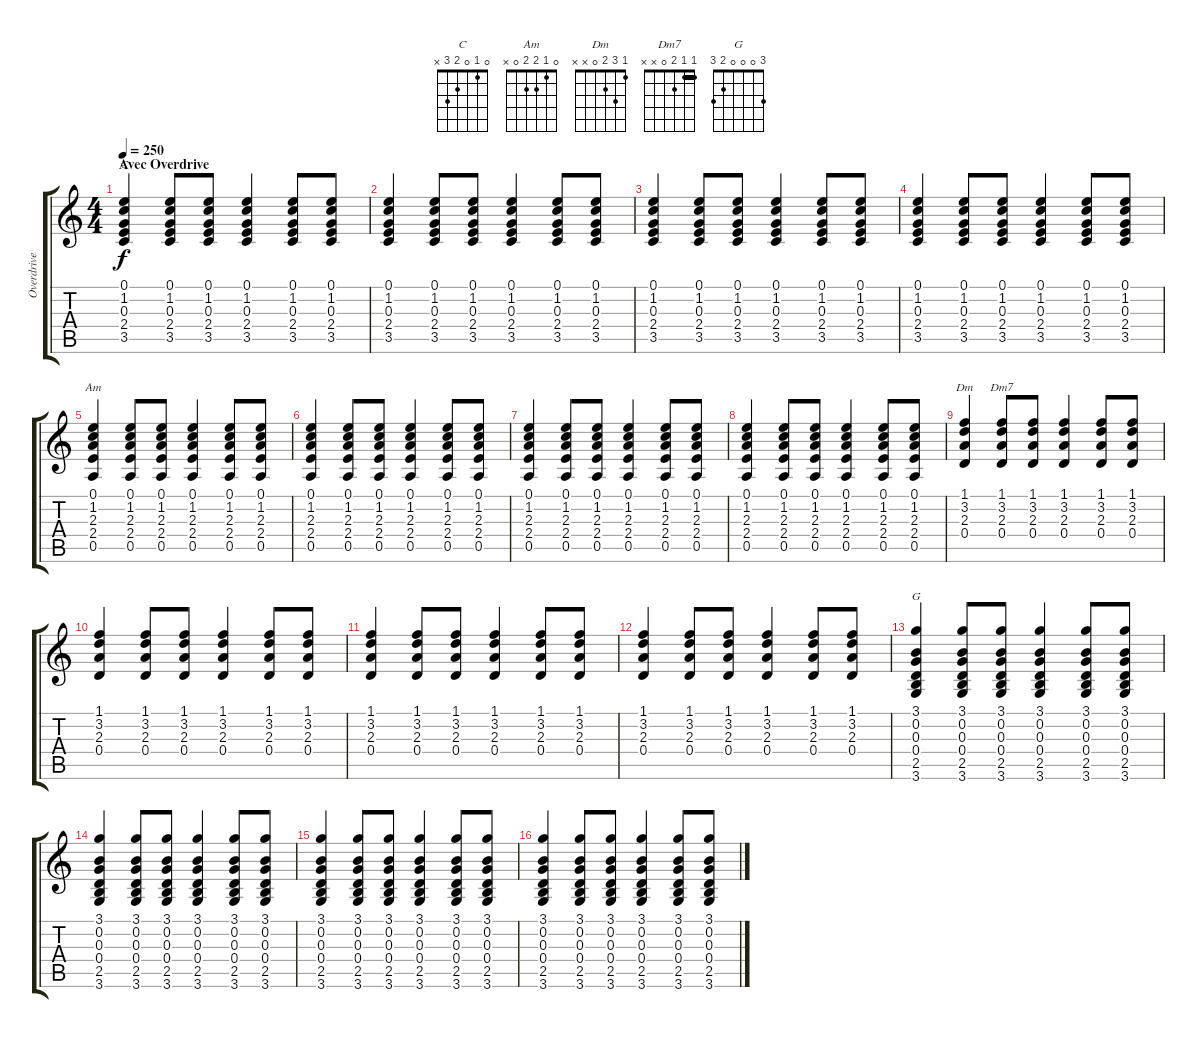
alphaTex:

\track ("Overdrive" "Overdrive") {instrument overdrivenguitar}
\staff {score tabs}
\tuning (E4 B3 G3 D3 A2 E2) {hide}
\chord ("C" 0 1 0 2 3 x)
\chord ("Am" 0 1 2 2 0 x)
\chord ("Dm" 1 3 2 0 x x)
\chord ("Dm7" 1 1 2 0 x x) {barre 1}
\chord ("G" 3 0 0 0 2 3)
\ts (4 4)
\section ("" "Avec Overdrive")
\tempo 250
\clef g2
\ks c
(0.1 1.2 0.3 2.4 3.5).4{ch "C" dy f} (0.1 1.2 0.3 2.4 3.5).8 (0.1 1.2 0.3 2.4 3.5).8 (0.1 1.2 0.3 2.4 3.5).4 (0.1 1.2 0.3 2.4 3.5).8 (0.1 1.2 0.3 2.4 3.5).8 |
(0.1 1.2 0.3 2.4 3.5).4 (0.1 1.2 0.3 2.4 3.5).8 (0.1 1.2 0.3 2.4 3.5).8 (0.1 1.2 0.3 2.4 3.5).4 (0.1 1.2 0.3 2.4 3.5).8 (0.1 1.2 0.3 2.4 3.5).8 |
(0.1 1.2 0.3 2.4 3.5).4 (0.1 1.2 0.3 2.4 3.5).8 (0.1 1.2 0.3 2.4 3.5).8 (0.1 1.2 0.3 2.4 3.5).4 (0.1 1.2 0.3 2.4 3.5).8 (0.1 1.2 0.3 2.4 3.5).8 |
(0.1 1.2 0.3 2.4 3.5).4 (0.1 1.2 0.3 2.4 3.5).8 (0.1 1.2 0.3 2.4 3.5).8 (0.1 1.2 0.3 2.4 3.5).4 (0.1 1.2 0.3 2.4 3.5).8 (0.1 1.2 0.3 2.4 3.5).8 |
(0.1 1.2 2.3 2.4 0.5).4{ch "Am"} (0.1 1.2 2.3 2.4 0.5).8 (0.1 1.2 2.3 2.4 0.5).8 (0.1 1.2 2.3 2.4 0.5).4 (0.1 1.2 2.3 2.4 0.5).8 (0.1 1.2 2.3 2.4 0.5).8 |
(0.1 1.2 2.3 2.4 0.5).4 (0.1 1.2 2.3 2.4 0.5).8 (0.1 1.2 2.3 2.4 0.5).8 (0.1 1.2 2.3 2.4 0.5).4 (0.1 1.2 2.3 2.4 0.5).8 (0.1 1.2 2.3 2.4 0.5).8 |
(0.1 1.2 2.3 2.4 0.5).4 (0.1 1.2 2.3 2.4 0.5).8 (0.1 1.2 2.3 2.4 0.5).8 (0.1 1.2 2.3 2.4 0.5).4 (0.1 1.2 2.3 2.4 0.5).8 (0.1 1.2 2.3 2.4 0.5).8 |
(0.1 1.2 2.3 2.4 0.5).4 (0.1 1.2 2.3 2.4 0.5).8 (0.1 1.2 2.3 2.4 0.5).8 (0.1 1.2 2.3 2.4 0.5).4 (0.1 1.2 2.3 2.4 0.5).8 (0.1 1.2 2.3 2.4 0.5).8 |
(1.1 3.2 2.3 0.4).4{ch "Dm"} (1.1 3.2 2.3 0.4).8{ch "Dm7"} (1.1 3.2 2.3 0.4).8 (1.1 3.2 2.3 0.4).4 (1.1 3.2 2.3 0.4).8 (1.1 3.2 2.3 0.4).8 |
(1.1 3.2 2.3 0.4).4 (1.1 3.2 2.3 0.4).8 (1.1 3.2 2.3 0.4).8 (1.1 3.2 2.3 0.4).4 (1.1 3.2 2.3 0.4).8 (1.1 3.2 2.3 0.4).8 |
(1.1 3.2 2.3 0.4).4 (1.1 3.2 2.3 0.4).8 (1.1 3.2 2.3 0.4).8 (1.1 3.2 2.3 0.4).4 (1.1 3.2 2.3 0.4).8 (1.1 3.2 2.3 0.4).8 |
(1.1 3.2 2.3 0.4).4 (1.1 3.2 2.3 0.4).8 (1.1 3.2 2.3 0.4).8 (1.1 3.2 2.3 0.4).4 (1.1 3.2 2.3 0.4).8 (1.1 3.2 2.3 0.4).8 |
(3.1 0.2 0.3 0.4 2.5 3.6).4{ch "G"} (3.1 0.2 0.3 0.4 2.5 3.6).8 (3.1 0.2 0.3 0.4 2.5 3.6).8 (3.1 0.2 0.3 0.4 2.5 3.6).4 (3.1 0.2 0.3 0.4 2.5 3.6).8 (3.1 0.2 0.3 0.4 2.5 3.6).8 |
(3.1 0.2 0.3 0.4 2.5 3.6).4 (3.1 0.2 0.3 0.4 2.5 3.6).8 (3.1 0.2 0.3 0.4 2.5 3.6).8 (3.1 0.2 0.3 0.4 2.5 3.6).4 (3.1 0.2 0.3 0.4 2.5 3.6).8 (3.1 0.2 0.3 0.4 2.5 3.6).8 |
(3.1 0.2 0.3 0.4 2.5 3.6).4 (3.1 0.2 0.3 0.4 2.5 3.6).8 (3.1 0.2 0.3 0.4 2.5 3.6).8 (3.1 0.2 0.3 0.4 2.5 3.6).4 (3.1 0.2 0.3 0.4 2.5 3.6).8 (3.1 0.2 0.3 0.4 2.5 3.6).8 |
(3.1 0.2 0.3 0.4 2.5 3.6).4 (3.1 0.2 0.3 0.4 2.5 3.6).8 (3.1 0.2 0.3 0.4 2.5 3.6).8 (3.1 0.2 0.3 0.4 2.5 3.6).4 (3.1 0.2 0.3 0.4 2.5 3.6).8 (3.1 0.2 0.3 0.4 2.5 3.6).8
